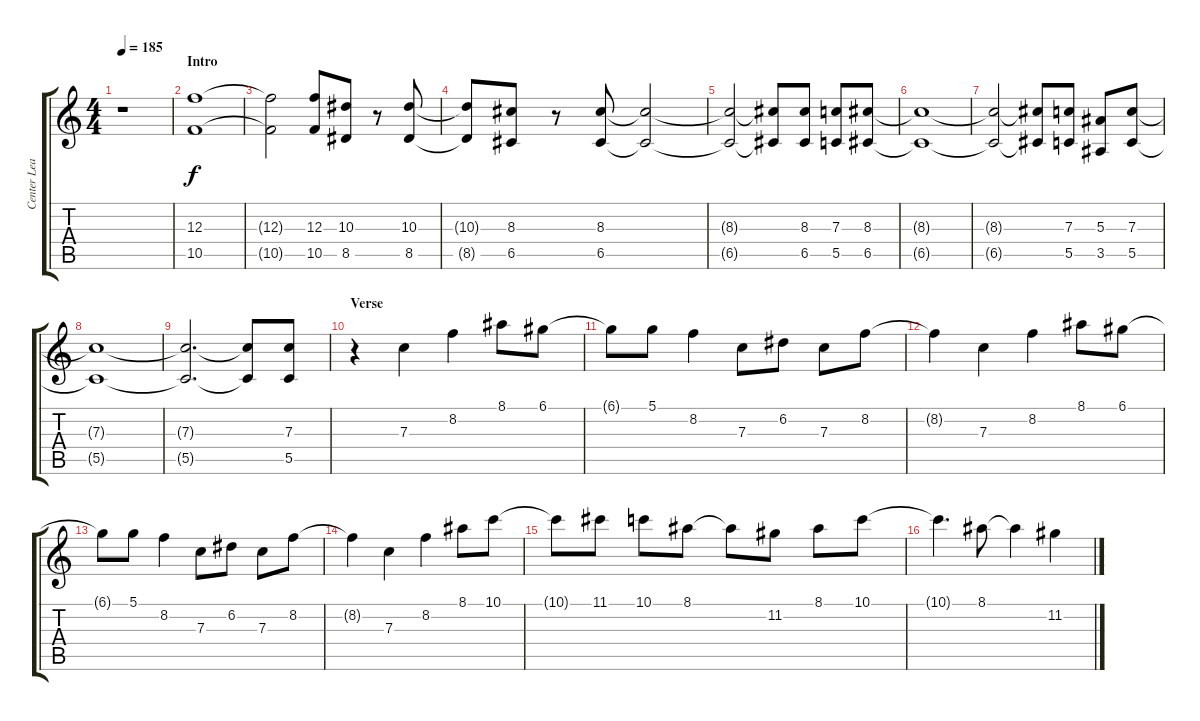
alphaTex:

\track ("Center Lead 1" "Center Lea") {instrument overdrivenguitar}
\staff {score tabs}
\tuning (D4 A3 F3 C3 G2 C2) {hide}
\ts (4 4)
\tempo 185
\clef g2
\ks aminor
r.1{dy f instrument overdrivenguitar} |
\section ("" "Intro")
(12.3 10.5).1 |
(12.3{t} 10.5{t}).2 (12.3 10.5).8 (10.3 8.5).8 r.8 (10.3 8.5).8 |
(10.3{t} 8.5{t}).8 (8.3 6.5).8 r.8 (8.3 6.5).8 (8.3{t} 6.5{t}).2 |
(8.3{t} 6.5{t}).2 (8.3{t} 6.5{t}).8 (8.3 6.5).8 (7.3 5.5).8 (8.3 6.5).8 |
(8.3{t} 6.5{t}).1 |
(8.3{t} 6.5{t}).2 (8.3{t} 6.5{t}).8 (7.3 5.5).8 (5.3 3.5).8 (7.3 5.5).8 |
(7.3{t} 5.5{t}).1 |
(7.3{t} 5.5{t}).2{d} (7.3{t} 5.5{t}).8 (7.3 5.5).8 |
\section ("" "Verse")
r.4 7.3.4 8.2.4 8.1.8 6.1.8 |
6.1{t}.8 5.1.8 8.2.4 7.3.8 6.2.8 7.3.8 8.2.8 |
8.2{t}.4 7.3.4 8.2.4 8.1.8 6.1.8 |
6.1{t}.8 5.1.8 8.2.4 7.3.8 6.2.8 7.3.8 8.2.8 |
8.2{t}.4 7.3.4 8.2.4 8.1.8 10.1.8 |
10.1{t}.8 11.1.8 10.1.8 8.1.8 8.1{t}.8 11.2.8 8.1.8 10.1.8 |
10.1{t}.4{d} 8.1.8 8.1{t}.4 11.2.4
